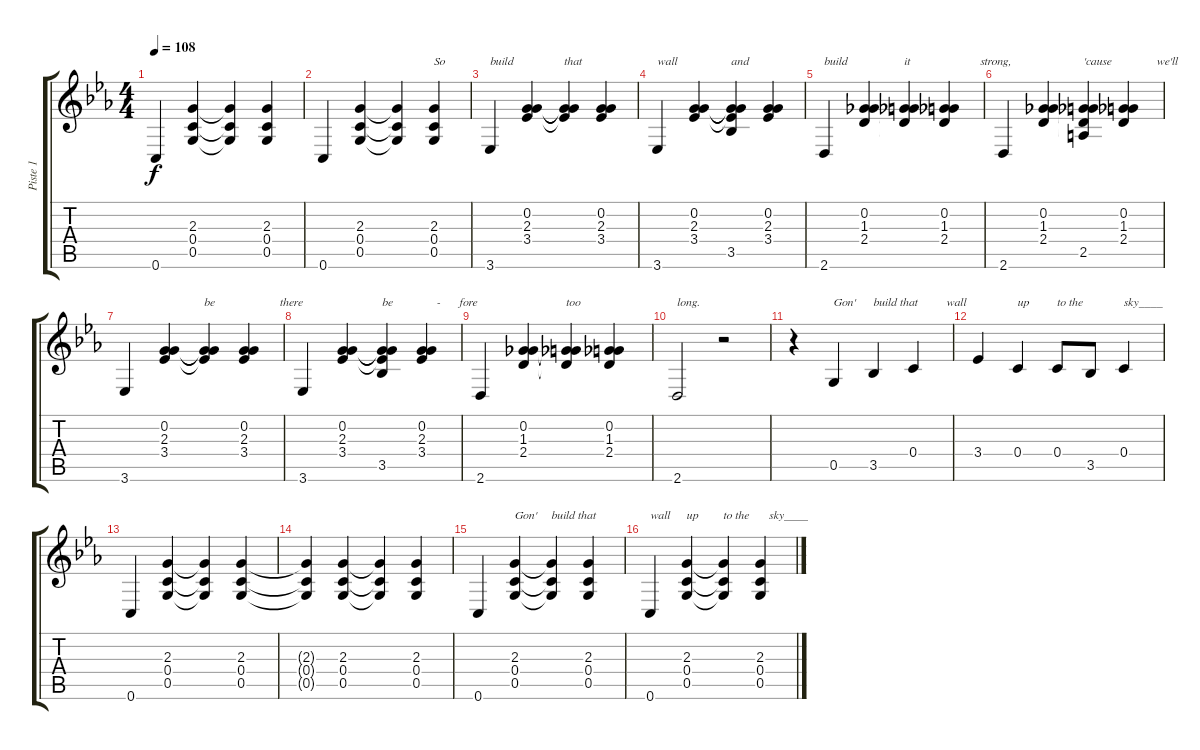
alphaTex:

\track ("Piste 1" "Piste 1") {instrument acousticguitarnylon}
\staff {score tabs}
\tuning (C4 G3 F3 C3 G2 C2) {hide}
\ts (4 4)
\tempo 108
\clef g2
\ks eb
0.6.4{dy f} (2.3 0.4 0.5).4 (2.3{t} 0.4{t} 0.5{t}).4 (2.3 0.4 0.5).4 |
0.6.4 (2.3 0.4 0.5).4 (2.3{t} 0.4{t} 0.5{t}).4 (2.3 0.4 0.5).4{txt "So"} |
3.6.4{txt "build"} (0.2 2.3 3.4).4 (0.2{t} 2.3{t} 3.4{t}).4{txt "that"} (0.2 2.3 3.4).4 |
3.6.4{txt "wall"} (0.2 2.3 3.4).4 (0.2{t} 2.3{t} 3.4{t} 3.5).4{txt "and"} (0.2 2.3 3.4).4 |
2.6.4{txt "build"} (0.2 1.3 2.4).4 (0.2{t} 1.3{t} 2.4{t}).4{txt "it"} (0.2 1.3 2.4).4{txt "            strong,"} |
2.6.4 (0.2 1.3 2.4).4 (0.2{t} 1.3{t} 2.4{t} 2.5).4{txt "'cause"} (0.2 1.3 2.4).4{txt "           we'll"} |
3.6.4 (0.2 2.3 3.4).4 (0.2{t} 2.3{t} 3.4{t}).4{txt "be"} (0.2 2.3 3.4).4{txt "            there"} |
3.6.4 (0.2 2.3 3.4).4 (0.2{t} 2.3{t} 3.4{t} 3.5).4{txt "be"} (0.2 2.3 3.4).4{txt "     -      fore"} |
2.6.4 (0.2 1.3 2.4).4 (0.2{t} 1.3{t} 2.4{t}).4{txt "too"} (0.2 1.3 2.4).4 |
2.6.2{txt "long."} r.2 |
r.4 0.5.4{txt "Gon'"} 3.5.4{txt "build that"} 0.4.4{txt "           wall"} |
3.4.4 0.4.4{txt "up"} 0.4.8{txt "to the"} 3.5.8 0.4.4{txt "sky____"} |
0.6.4 (2.3 0.4 0.5).4 (2.3{t} 0.4{t} 0.5{t}).4 (2.3 0.4 0.5).4 |
(2.3{t} 0.4{t} 0.5{t}).4 (2.3 0.4 0.5).4 (2.3{t} 0.4{t} 0.5{t}).4 (2.3 0.4 0.5).4 |
0.6.4 (2.3 0.4 0.5).4{txt "Gon'"} (2.3{t} 0.4{t} 0.5{t}).4{txt "build that"} (2.3 0.4 0.5).4 |
0.6.4{txt "wall"} (2.3 0.4 0.5).4{txt "up"} (2.3{t} 0.4{t} 0.5{t}).4{txt "to the"} (2.3 0.4 0.5).4{txt "   sky____"}
